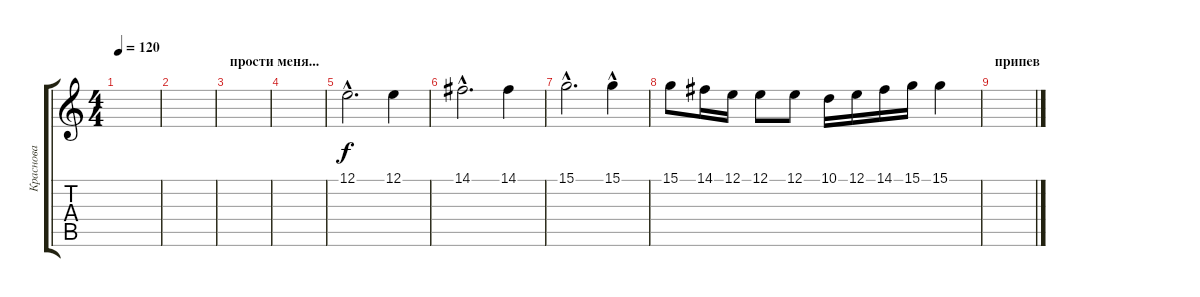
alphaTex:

\track ("Краснова" "Краснова") {instrument flute}
\staff {score tabs}
\tuning (E4 B3 G3 D3 A2 E2) {hide}
\ts (4 4)
\tempo 120
\clef g2
\ks c
|
|
\section ("" "прости меня...")
|
|
12.1{hac}.2{d} 12.1.4 |
14.1{hac}.2{d} 14.1.4 |
15.1{hac}.2{d} 15.1{hac}.4 |
15.1.8 14.1.16 12.1.16 12.1.8 12.1.8 10.1.16 12.1.16 14.1.16 15.1.16 15.1.4 |
\section ("" "припев")
